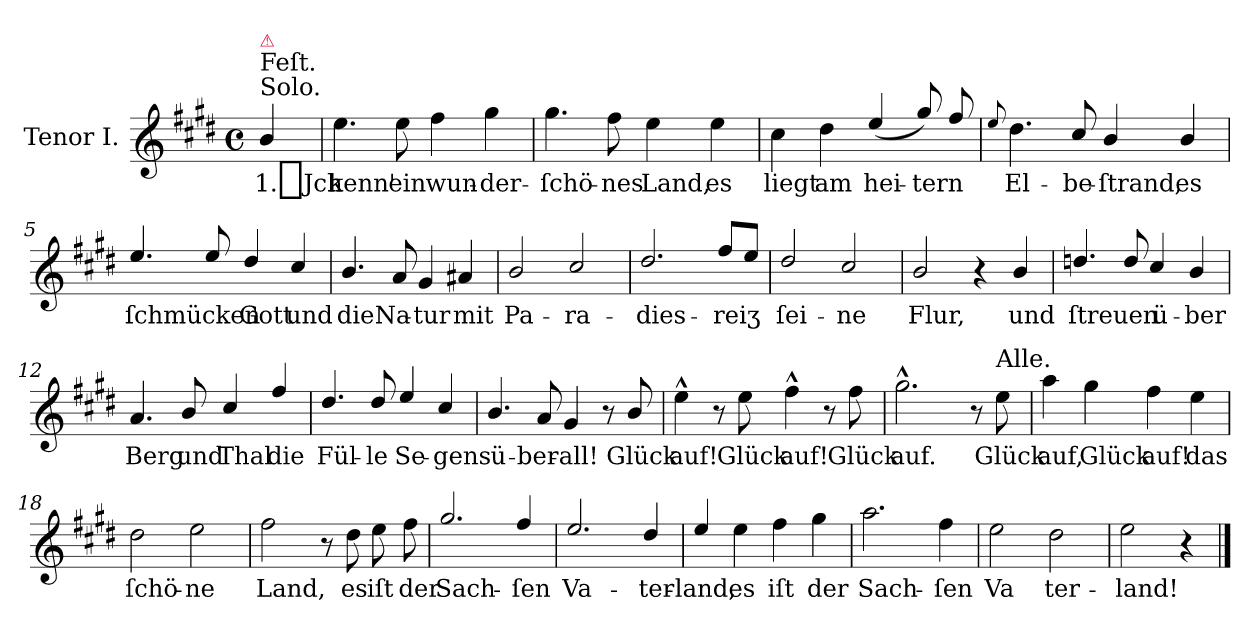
**kern	**text
*part1	*part1
*staff1	*staff1
*I"Tenor I.	*
*I'T	*
*clefG2	*
*k[f#c#g#d#]	*
*E:	*
*M4/4	*
*met(c)	*
=	=
!LO:TX:a:t=Solo.	!
!LO:TX:a:t=Feſt.	!
!LO:TX:a:color=crimson:t=⚠	!
4b/	1._Jch
=1	=1
4.ee	kenn'
8ee	ein
4ff#	wun-
4gg#	-der-
=2	=2
4.gg#	-ſchö-
8ff#	-nes
4ee	Land,
4ee	es
=3	=3
4cc#	liegt
4dd#	am
(>4ee/	hei-
8gg#/)	-tern
8ff#/	.
=4	=4
8qqee	.
4.dd#	El-
8cc#/	-be-
4b/	-ſtrand,
4b/	es
=5	=5
4.ee/	ſchmücken
8ee/	.
4dd#/	Gott
4cc#/	und
=6	=6
4.b/	die
8a	Na-
4g#	-tur
4a#X	mit
=7	=7
2b/	Pa-
2cc#/	-ra-
=8	=8
2.dd#/	-dies-
8ff#/L	-reiʒ
8eeJ	.
=9	=9
2dd#/	ſei-
2cc#/	-ne
=10	=10
2b/	Flur,
4r	.
4b/	und
=11	=11
4.ddn/	ſtreuen
8dd/	.
4cc#/	ü-
4b/	-ber
=12	=12
4.a	Berg
8b/	und
4cc#/	Thal
4ff#/	die
=13	=13
4.dd#/	Fül-
8dd#/	-le
4ee/	Se-
4cc#/	-gens
=14	=14
4.b/	ü-
8a	-ber-
4g#	-all!
8r	.
8b/	Glück
=15	=15
4ee^^	auf!
8r	.
8ee	Glück
4ff#^^	auf!
8r	.
8ff#	Glück
=16	=16
2.gg#^^	auf.
8r	.
!LO:TX:a:t=Alle.	!
8ee	Glück
=17	=17
4aa	auf,
4gg#	Glück
4ff#	auf!
4ee	das
=18	=18
2dd#	ſchö-
2ee	-ne
=19	=19
2ff#	Land,
8r	.
8dd#	es
8ee	iſt
8ff#	der
=20	=20
2.gg#/	Sach-
4ff#/	-ſen
=21	=21
2.ee/	Va-
4dd#/	-ter-
=22	=22
4ee/	-land,
4ee	es
4ff#	iſt
4gg#	der
=23	=23
2.aa	Sach-
4ff#	-ſen
=24	=24
2ee	Va
2dd#	ter-
=25	=25
2ee	-land!
4r	.
==	==
*-	*-
